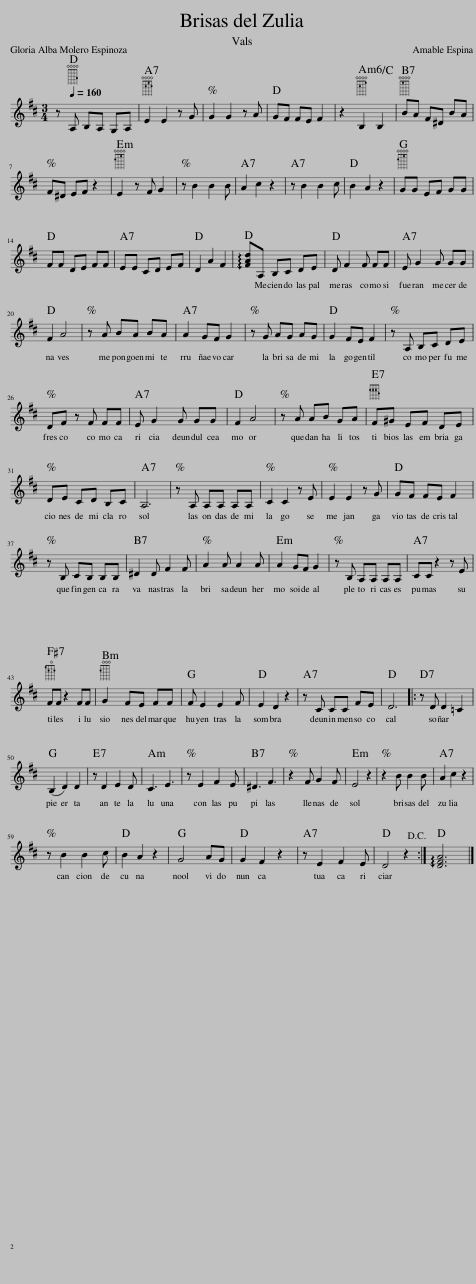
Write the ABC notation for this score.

X:1
L:1/8
M:3/4
I:linebreak $
K:D
V:1 treble
V:1
 z[Q:1/4=160] A, B,A, G,A, | E2 E2 z G | G2 G2 z A | GF FE F2 | z2 B,2 B,2 | %5
 BA F^D BA |$ F^D EF z2 | E2 z F G2 | z B2 B2 B | A2 c2 z2 | %10
 z B2 B2 c | B2 A2 z2 | GG EF GG |$ FF DE FF | EE CD EF | %15
 D2 A2 F2 | !arpeggio![FAd]A, B,C DE | D F2 F FF | E G2 G GG |$ F2 A4 | %20
 z A BA BA | A2 GF G2 | z G AG AG | G2 FE F2 | z A, B,C DE |$ %25
 DF z F FF | E G2 G GG | F2 A4 | z A AB GA | F^G EF DE |$ %30
 DE CD B,C | A,6 | z A, A,A, A,A, | C2 C2 z E | E2 E2 z G | %35
 GF FE F2 |$ z B, CB, B,B, | ^D2 D F2 F | A2 A A2 A | A2 GF G2 | %40
 z B, A,A, A,A, | CC z2 z E |$ FF z2 FF | G2 FE FF | F E2 E2 F | %45
 E2 D2 z2 | z C CC FE | D6 |: z D D2 =C2 |$ (B,2 D2) D2 | %50
 z D2 E2 D | C3 E3 | z E2 F2 E | ^D3 F3 | z2 F G2 F | %55
 E4 z2 | z2 B B2 B | A2 c2 z2 |$ z B2 B2 c | B2 A2 z2 | %60
 G4 AG | G2 F2 z2 | z E2 F2 E | D4 z2!D.C.! :| !arpeggio![DFA]6 |] %65
